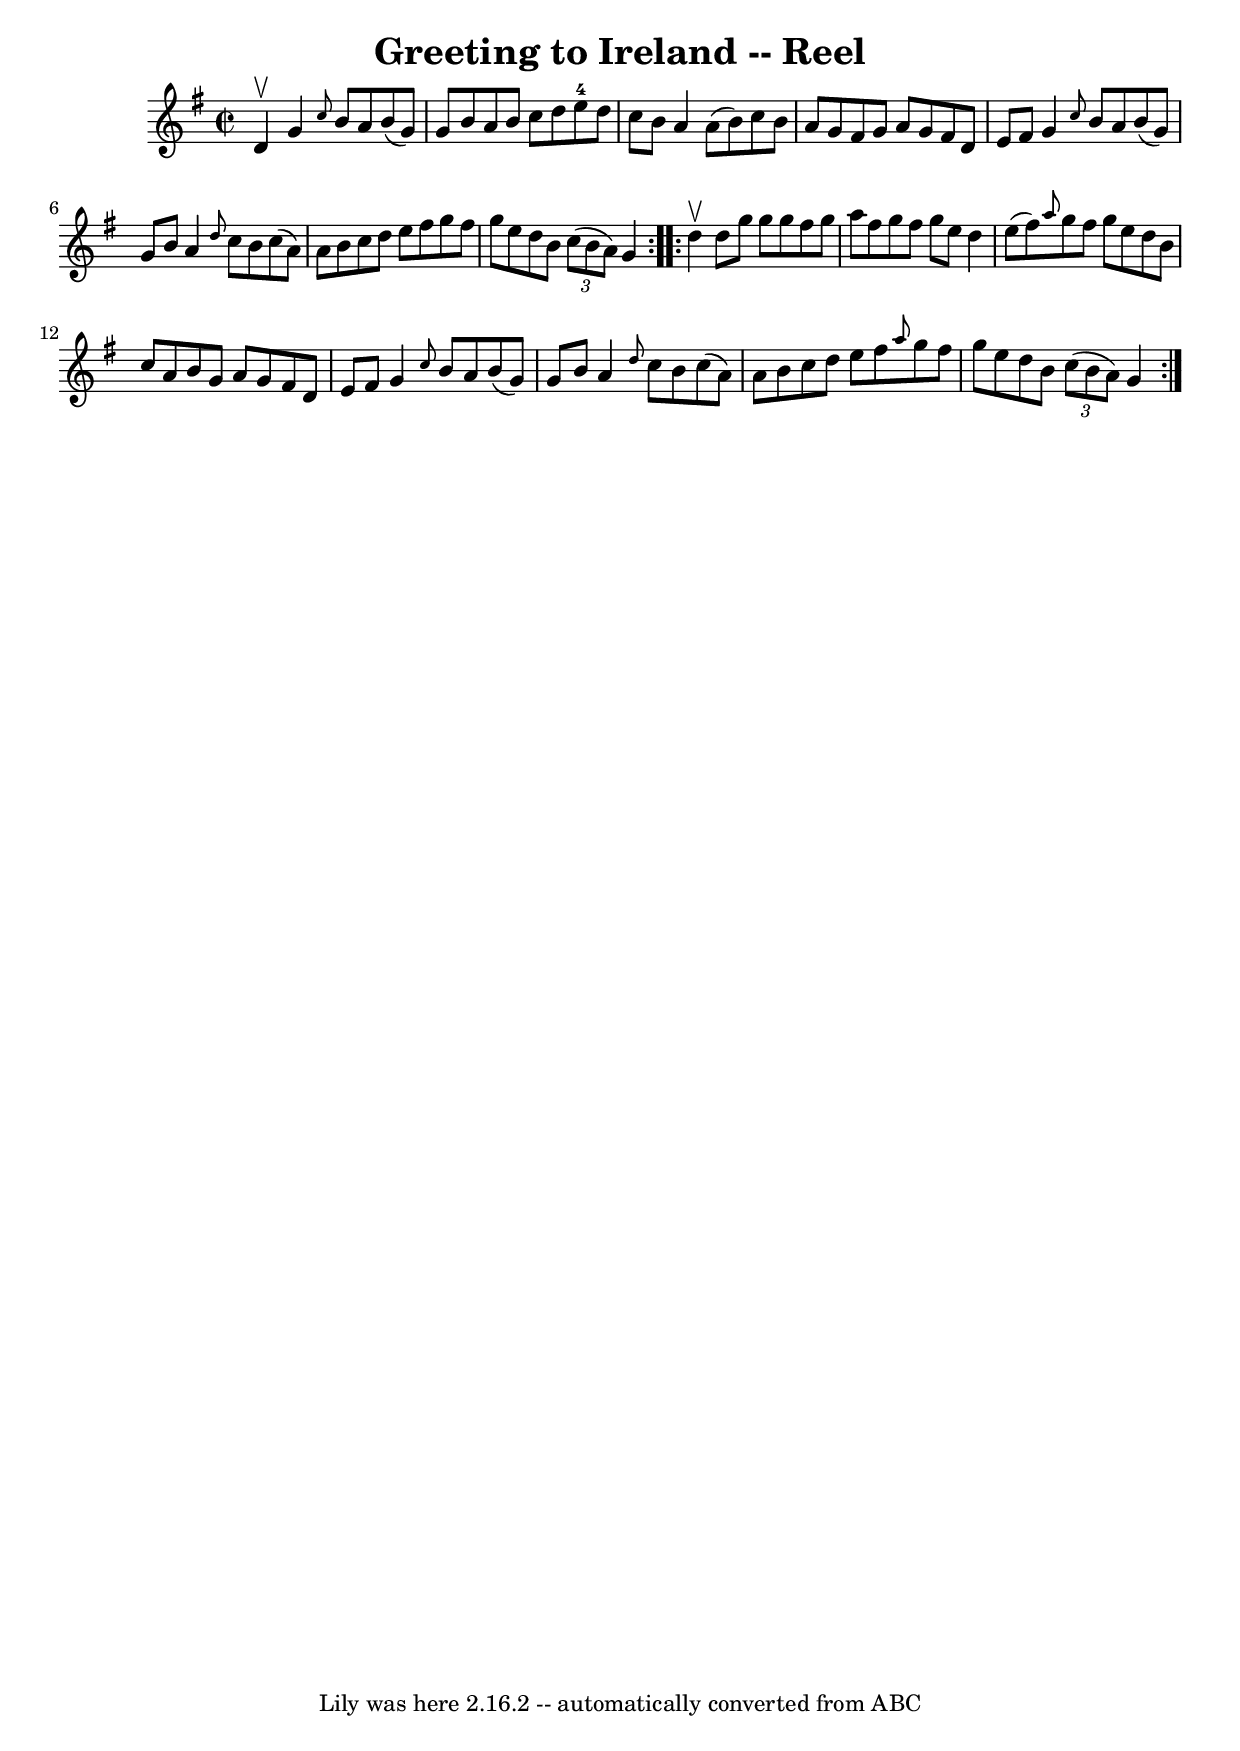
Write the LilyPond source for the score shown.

\version "2.7.40"
\include "Mammoth.ily"
\header {
	%% book = "Ryan's Mammoth Collection"
	crossRefNumber = "1"
	footnotes = "\\\\322"
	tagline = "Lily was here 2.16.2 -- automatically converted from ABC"
	title = "Greeting to Ireland -- Reel"
}
voicedefault =  {


\repeat volta 2 {
\override Staff.TimeSignature #'style = #'C
 \time 2/2 \key g \major d'4^\upbow |
 g'4  \grace { c''8  }   
b'8 a'8 b'8 (g'8) g'8 b'8    |
 a'8 b'8 c''8    
d''8 e''8-4 d''8 c''8 b'8    |
 a'4 a'8 (b'8)  
 c''8 b'8 a'8 g'8    |
 fis'8 g'8 a'8 g'8 fis'8    
d'8 e'8 fis'8    |
 g'4  \grace { c''8  } b'8 a'8    
b'8 (g'8) g'8 b'8    |
 a'4  \grace { d''8  } c''8    
b'8 c''8 (a'8) a'8 b'8    |
 c''8 d''8 e''8    
fis''8 g''8 fis''8 g''8 e''8    |
 d''8 b'8    
\times 2/3 { c''8 (b'8 a'8) } g'4  }     \repeat volta 2 { d''4 
^\upbow |
 d''8 g''8 g''8 g''8 fis''8 g''8 a''8    
fis''8    |
 g''8 fis''8 g''8 e''8 d''4 e''8 (fis''8  
-)   |
 \grace { a''8  } g''8 fis''8 g''8 e''8 d''8    
b'8 c''8 a'8    |
 b'8 g'8 a'8 g'8 fis'8 d'8    
e'8 fis'8    |
 g'4  \grace { c''8  } b'8 a'8 b'8 (
g'8) g'8 b'8    |
 a'4  \grace { d''8  } c''8 b'8    
c''8 (a'8) a'8 b'8    |
 c''8 d''8 e''8 fis''8  
\grace { a''8  } g''8 fis''8 g''8 e''8    |
 d''8 b'8  
  \times 2/3 { c''8 (b'8 a'8) } g'4  }   
}

\score{
    <<

	\context Staff="default"
	{
	    \voicedefault 
	}

    >>
	\layout {
	}
	\midi {}
}
